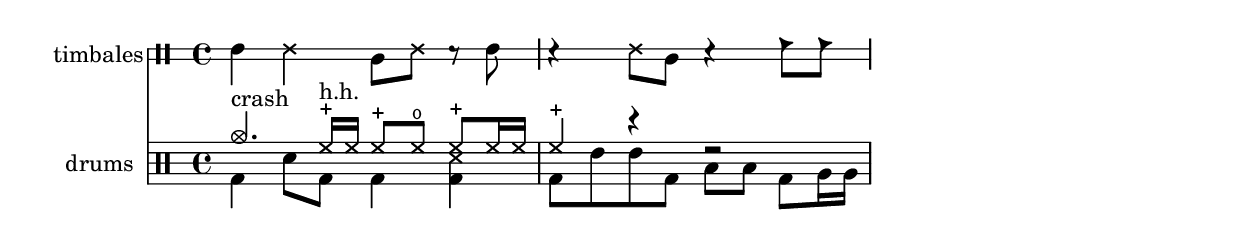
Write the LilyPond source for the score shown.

%% Do not edit this file; it is auto-generated from LSR http://lsr.dsi.unimi.it
%% This file is in the public domain.
\version "2.11.64"

\header {
  lsrtags = "rhythms, percussion"

  texidoces = "
Mediante la utilización de las potentes herramientas preconfiguradas
como la función @code{\\drummode} y el contexto @code{DrumStaff}, la
introducción de partes para percusión es muy fácil: las percusiones se
sitúan en sus propias posiciones de pentagrama (con una clave
especial) y tienen las cabezas correspondientes al instrumento.  Es
posible añadir un símbolo adicional a la percusión o reducir el número
de líneas.

"
  doctitlees = "Escritura de partes de percusión"

  texidoc = "
Using the powerful pre-configured tools such as the @code{\\drummode}
function and the @code{DrumStaff} context, inputting drum parts is
quite easy: drums are placed at their own staff positions (with a
special clef symbol) and have note heads according to the drum.
Attaching an extra symbol to the drum or restricting the number of
lines is possible. 

"
  doctitle = "Adding drum parts"
} % begin verbatim

drh = \drummode { cymc4.^"crash" hhc16^"h.h." hh hhc8 hho hhc8 hh16 hh hhc4 r4 r2 }
drl = \drummode { bd4 sn8 bd bd4 << bd ss >>  bd8 tommh tommh bd toml toml bd tomfh16 tomfh }
timb = \drummode { timh4 ssh timl8 ssh r timh r4 ssh8 timl r4 cb8 cb }

\score {
  <<
    \new DrumStaff \with {
      drumStyleTable = #timbales-style
      \override StaffSymbol #'line-count = #2
      \override BarLine #'bar-size = #2
    } <<
      \set Staff.instrumentName = #"timbales"
      \timb
    >>
    \new DrumStaff <<
      \set Staff.instrumentName = #"drums"
      \new DrumVoice { \stemUp \drh }
      \new DrumVoice { \stemDown \drl }
    >>
  >>
  \layout { }
  \midi {
    \context {
      \Score
      tempoWholesPerMinute = #(ly:make-moment 120 4)
    }
  }
}
